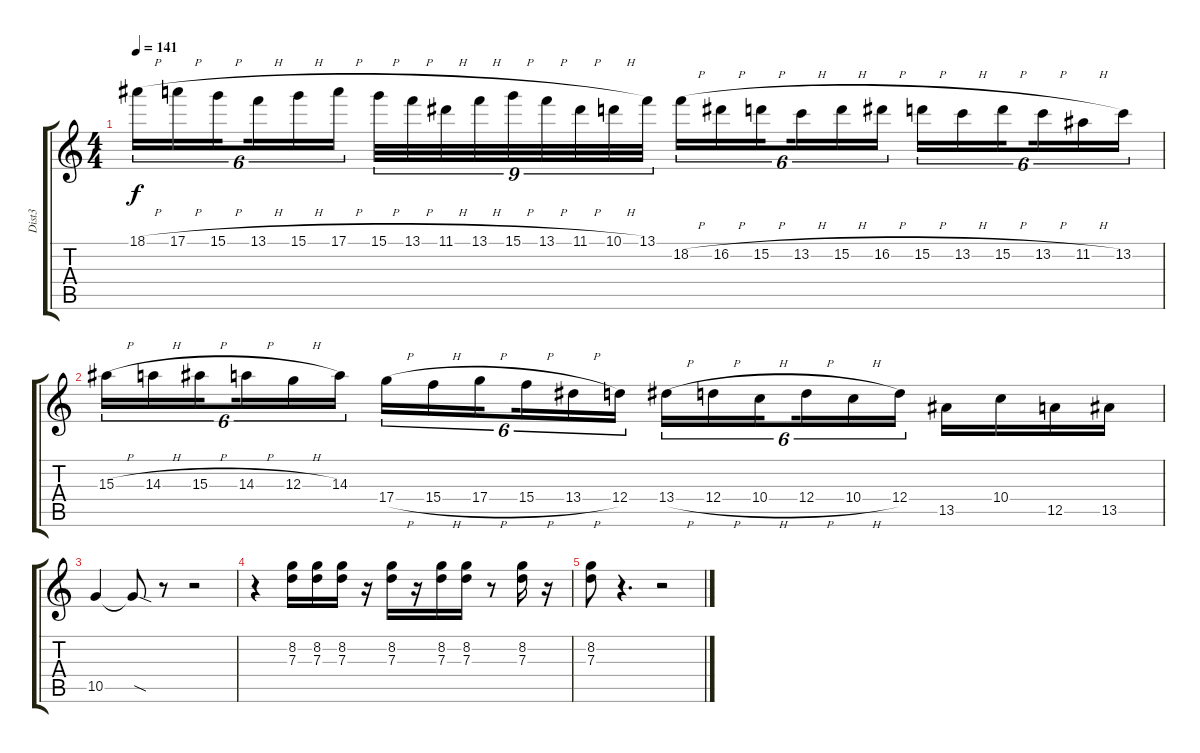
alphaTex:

\track ("Dist3" "Dist3") {instrument distortionguitar}
\staff {score tabs}
\tuning (E4 B3 G3 D3 A2 E2) {hide}
\ts (4 4)
\tempo 141
\clef g2
\ks c
18.1{h}.16{tu (6 4) dy f} 17.1{h}.16{tu (6 4)} 15.1{h}.16{tu (6 4) beam splitsecondary} 13.1{h}.16{tu (6 4)} 15.1{h}.16{tu (6 4)} 17.1{h}.16{tu (6 4)} 15.1{h}.32{tu (9 8)} 13.1{h}.32{tu (9 8)} 11.1{h}.32{tu (9 8)} 13.1{h}.32{tu (9 8)} 15.1{h}.32{tu (9 8)} 13.1{h}.32{tu (9 8)} 11.1{h}.32{tu (9 8)} 10.1{h}.32{tu (9 8)} 13.1.32{tu (9 8)} 18.2{h}.16{tu (6 4)} 16.2{h}.16{tu (6 4)} 15.2{h}.16{tu (6 4) beam splitsecondary} 13.2{h}.16{tu (6 4)} 15.2{h}.16{tu (6 4)} 16.2{h}.16{tu (6 4)} 15.2{h}.16{tu (6 4)} 13.2{h}.16{tu (6 4)} 15.2{h}.16{tu (6 4) beam splitsecondary} 13.2{h}.16{tu (6 4)} 11.2{h}.16{tu (6 4)} 13.2.16{tu (6 4)} |
15.3{h}.16{tu (6 4)} 14.3{h}.16{tu (6 4)} 15.3{h}.16{tu (6 4) beam splitsecondary} 14.3{h}.16{tu (6 4)} 12.3{h}.16{tu (6 4)} 14.3.16{tu (6 4)} 17.4{h}.16{tu (6 4)} 15.4{h}.16{tu (6 4)} 17.4{h}.16{tu (6 4) beam splitsecondary} 15.4{h}.16{tu (6 4)} 13.4{h}.16{tu (6 4)} 12.4.16{tu (6 4)} 13.4{h}.16{tu (6 4)} 12.4{h}.16{tu (6 4)} 10.4{h}.16{tu (6 4) beam splitsecondary} 12.4{h}.16{tu (6 4)} 10.4{h}.16{tu (6 4)} 12.4.16{tu (6 4)} 13.5.16 10.4.16 12.5.16 13.5.16 |
10.5.4 10.5{sod t}.8 r.8 r.2 |
r.4 (8.2 7.3).16 (8.2 7.3).16 (8.2 7.3).16 r.16 (8.2 7.3).16 r.16 (8.2 7.3).16 (8.2 7.3).16 r.8 (8.2 7.3).16 r.16 |
(8.2 7.3).8 r.4{d} r.2
